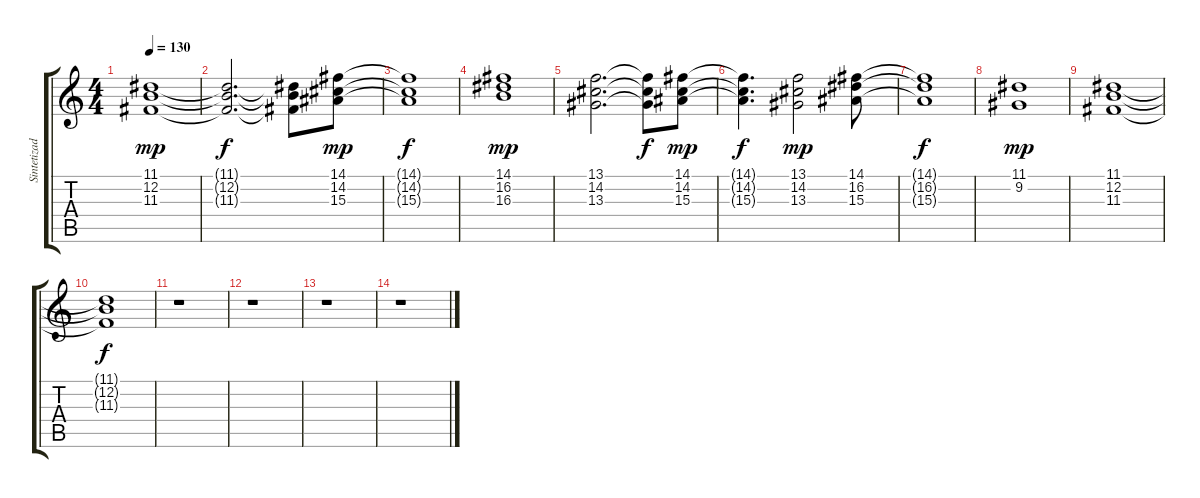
\track ("Sintetizador II" "Sintetizad") {instrument rockorgan}
\staff {score tabs}
\tuning (E4 B3 G3 D3 A2 E2) {hide}
\ts (4 4)
\tempo 130
\clef g2
\ks c
(11.1 12.2 11.3).1{dy mp} |
(11.1{t} 12.2{t} 11.3{t}).2{d dy f} (11.1{t} 12.2{t} 11.3{t}).8 (14.1 14.2 15.3).8{dy mp} |
(14.1{t} 14.2{t} 15.3{t}).1{dy f} |
(14.1 16.2 16.3).1{dy mp} |
(13.1 14.2 13.3).2{d} (13.1{t} 14.2{t} 13.3{t}).8{dy f} (14.1 14.2 15.3).8{dy mp} |
(14.1{t} 14.2{t} 15.3{t}).4{d dy f} (13.1 14.2 13.3).2{dy mp} (14.1 16.2 15.3).8 |
(14.1{t} 16.2{t} 15.3{t}).1{dy f} |
(11.1 9.2).1{dy mp} |
(11.1 12.2 11.3).1 |
(11.1{t} 12.2{t} 11.3{t}).1{dy f} |
r.1 |
r.1 |
r.1 |
r.1
